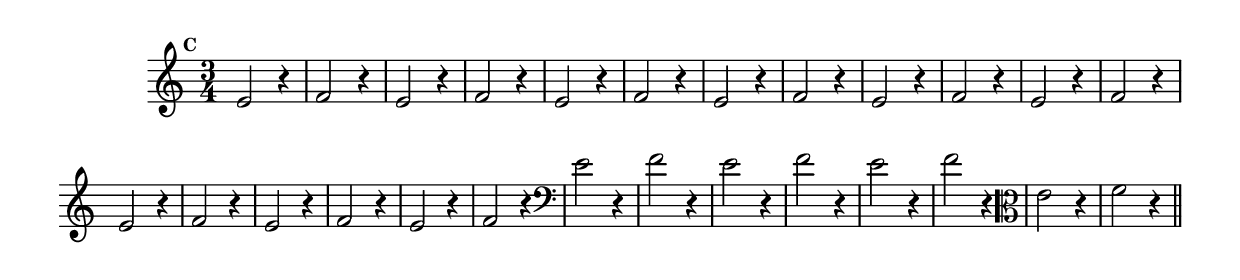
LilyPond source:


\version "2.14.2"

%\header { texidoc="Perguntas e Respostas"}

\relative c' {

  \override Staff.TimeSignature #'style = #'()
  \time 3/4 
  \override Score.BarNumber #'transparent = ##t
                                %\override Score.RehearsalMark #'font-family = #'roman
  \override Score.RehearsalMark #'font-size = #-2
  \override Score.BarNumber #'transparent = ##t
  \set Score.markFormatter = #format-mark-numbers

  \mark 3 

                                % CLARINETE

  \tag #'cl {
    e2 r4 f2 r4 
  }

                                % FLAUTA

  \tag #'fl {
    e2 r4 f2 r4 
  }

                                % OBOÉ

  \tag #'ob {
    e2 r4 f2 r4 
  }

                                % SAX ALTO

  \tag #'saxa {
    e2 r4 f2 r4 
  }

                                % SAX TENOR

  \tag #'saxt {
    e2 r4 f2 r4 
  }

                                % SAX GENES

  \tag #'saxg {
    e2 r4 f2 r4 
  }

                                % TROMPETE

  \tag #'tpt {
    e2 r4 f2 r4 
  }

                                % TROMPA

  \tag #'tpa {
    e2 r4 f2 r4 
  }

                                % TROMPA OP

  \tag #'tpaop {
    e2 r4 f2 r4 
  }

                                % TROMBONE

  \tag #'tbn {
    \clef bass
    e2 r4 f2 r4 
  }

                                % TUBA MIB

  \tag #'tbamib {
    \clef bass
    e2 r4 f2 r4 
  }

                                % TUBA SIB

  \tag #'tbasib {
    \clef bass
    e2 r4 f2 r4 
  }

                                % VIOLA

  \tag #'vla {
    \clef alto
    e2 r4 f2 r4 
  }


                                % FINAL

  \bar "||"

}
